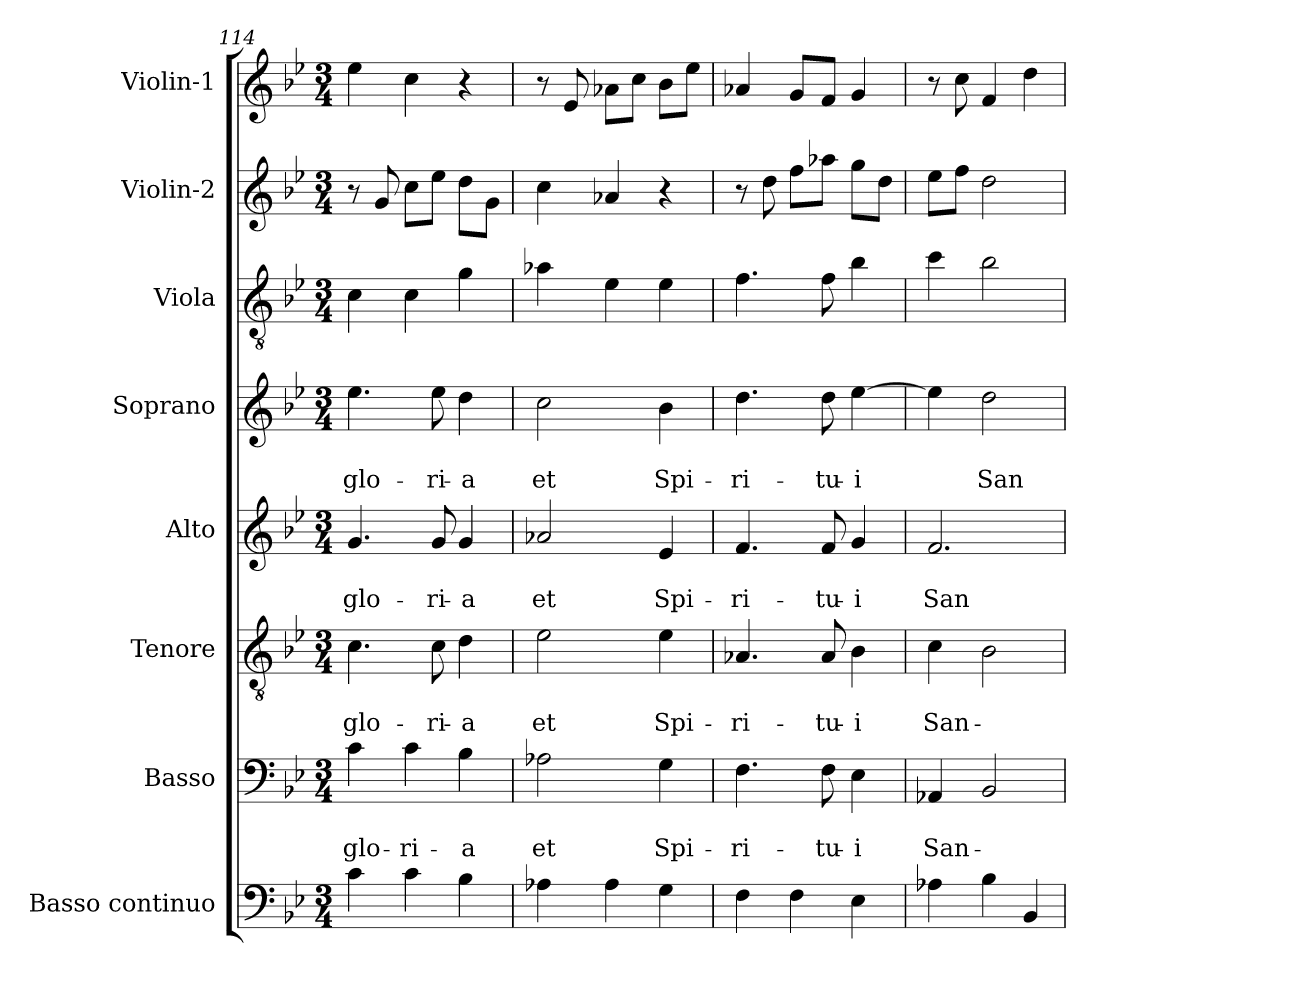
**kern	**kern	**text	**text	**kern	**text	**text	**kern	**text	**text	**kern	**text	**text	**kern	**kern	**kern
*part8	*part7	*part7	*part7	*part6	*part6	*part6	*part5	*part5	*part5	*part4	*part4	*part4	*part3	*part2	*part1
*staff8	*staff7	*staff7	*staff7	*staff6	*staff6	*staff6	*staff5	*staff5	*staff5	*staff4	*staff4	*staff4	*staff3	*staff2	*staff1
*I"Basso continuo	*I"Basso	*	*	*I"Tenore	*	*	*I"Alto	*	*	*I"Soprano	*	*	*I"Viola	*I"Violin-2	*I"Violin-1
*I'BC	*I'B	*	*	*I'T	*	*	*I'A	*	*	*I'S	*	*	*I'Va	*I'Vi-2	*I'Vi-1
*clefF4	*clefF4	*	*	*clefGv2	*	*	*clefG2	*	*	*clefG2	*	*	*clefGv2	*clefG2	*clefG2
*k[b-e-]	*k[b-e-]	*	*	*k[b-e-]	*	*	*k[b-e-]	*	*	*k[b-e-]	*	*	*k[b-e-]	*k[b-e-]	*k[b-e-]
*B-:	*B-:	*	*	*B-:	*	*	*B-:	*	*	*B-:	*	*	*B-:	*B-:	*B-:
*M3/4	*M3/4	*	*	*M3/4	*	*	*M3/4	*	*	*M3/4	*	*	*M3/4	*M3/4	*M3/4
=114	=114	=114	=114	=114	=114	=114	=114	=114	=114	=114	=114	=114	=114	=114	=114
!	!	!	!LO:LY:b	!	!	!LO:LY:b	!	!	!LO:LY:b	!	!	!LO:LY:b	!	!	!
4c\	4c\	.	glo-	4.c\	.	glo-	4.g/	.	glo-	4.ee-\	.	glo-	4c\	8r	4ee-\
.	.	.	.	.	.	.	.	.	.	.	.	.	.	8g/	.
!	!	!	!LO:LY:b	!	!	!	!	!	!	!	!	!	!	!	!
4c\	4c\	.	-ri-	.	.	.	.	.	.	.	.	.	4c\	8cc\L	4cc\
!	!	!	!	!	!	!LO:LY:b	!	!	!LO:LY:b	!	!	!LO:LY:b	!	!	!
.	.	.	.	8c\	.	-ri-	8g/	.	-ri-	8ee-\	.	-ri-	.	8ee-\J	.
!	!	!	!LO:LY:b	!	!	!LO:LY:b	!	!	!LO:LY:b	!	!	!LO:LY:b	!	!	!
4B-\	4B-\	.	-a	4d\	.	-a	4g/	.	-a	4dd\	.	-a	4g\	8dd\L	4r
.	.	.	.	.	.	.	.	.	.	.	.	.	.	8g\J	.
=115	=115	=115	=115	=115	=115	=115	=115	=115	=115	=115	=115	=115	=115	=115	=115
!	!	!	!LO:LY:b	!	!	!LO:LY:b	!	!	!LO:LY:b	!	!	!LO:LY:b	!	!	!
4A-X\	2A-X\	.	et	2e-\	.	et	2a-X/	.	et	2cc\	.	et	4a-X\	4cc\	8r
.	.	.	.	.	.	.	.	.	.	.	.	.	.	.	8e-/
4A-\	.	.	.	.	.	.	.	.	.	.	.	.	4e-\	4a-X/	8a-X\L
.	.	.	.	.	.	.	.	.	.	.	.	.	.	.	8cc\J
!	!	!	!LO:LY:b	!	!	!LO:LY:b	!	!	!LO:LY:b	!	!	!LO:LY:b	!	!	!
4G\	4G\	.	Spi-	4e-\	.	Spi-	4e-/	.	Spi-	4b-\	.	Spi-	4e-\	4r	8b-\L
.	.	.	.	.	.	.	.	.	.	.	.	.	.	.	8ee-\J
!!LO:LB:g=z
=116	=116	=116	=116	=116	=116	=116	=116	=116	=116	=116	=116	=116	=116	=116	=116
!	!	!	!LO:LY:b	!	!	!LO:LY:b	!	!	!LO:LY:b	!	!	!LO:LY:b	!	!	!
4F\	4.F\	.	-ri-	4.A-X/	.	-ri-	4.f/	.	-ri-	4.dd\	.	-ri-	4.f\	8r	4a-X/
.	.	.	.	.	.	.	.	.	.	.	.	.	.	8dd\	.
4F\	.	.	.	.	.	.	.	.	.	.	.	.	.	8ff\L	8g/L
!	!	!	!LO:LY:b	!	!	!LO:LY:b	!	!	!LO:LY:b	!	!	!LO:LY:b	!	!	!
.	8F\	.	-tu-	8A-/	.	-tu-	8f/	.	-tu-	8dd\	.	-tu-	8f\	8aa-X\J	8f/J
!	!	!	!LO:LY:b	!	!	!LO:LY:b	!	!	!LO:LY:b	!	!	!LO:LY:b	!	!	!
4E-\	4E-\	.	-i	4B-\	.	-i	4g/	.	-i	[4ee-\	.	-i	4b-\	8gg\L	4g/
.	.	.	.	.	.	.	.	.	.	.	.	.	.	8dd\J	.
=117	=117	=117	=117	=117	=117	=117	=117	=117	=117	=117	=117	=117	=117	=117	=117
!	!	!	!LO:LY:b	!	!	!LO:LY:b	!	!	!LO:LY:b	!	!	!	!	!	!
4A-X\	4AA-X/	.	San-	4c\	.	San-	2.f/	.	San-	4ee-\]	.	.	4cc\	8ee-\L	8r
.	.	.	.	.	.	.	.	.	.	.	.	.	.	8ff\J	8cc\
!	!	!	!	!	!	!	!	!	!	!	!	!LO:LY:b	!	!	!
4B-\	2BB-/	.	.	2B-\	.	.	.	.	.	2dd\	.	San-	2b-\	2dd\	4f/
4BB-/	.	.	.	.	.	.	.	.	.	.	.	.	.	.	4dd\
=	=	=	=	=	=	=	=	=	=	=	=	=	=	=	=
*-	*-	*-	*-	*-	*-	*-	*-	*-	*-	*-	*-	*-	*-	*-	*-
